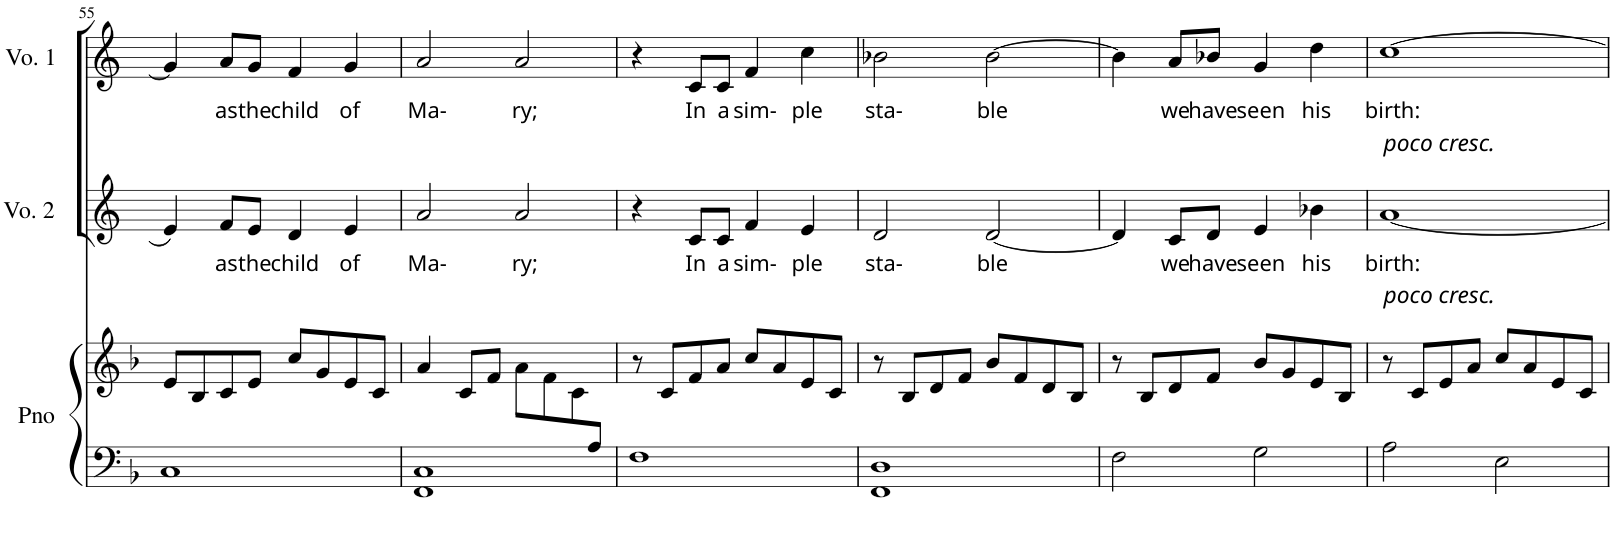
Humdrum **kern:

**kern	**kern	**kern	**text	**kern	**text
*part3	*part3	*part2	*part2	*part1	*part1
*staff4	*staff3	*staff2	*staff2	*staff1	*staff1
*I"Piano or Harp	*	*I"Voz 2	*	*I"Voz 1	*
*I'Pno	*	*I'Vo. 2	*	*I'Vo. 1	*
!!LO:PB:g=z
*clefF4	*clefG2	*clefG2	*	*clefG2	*
*k[b-]	*k[b-]	*k[]	*	*k[]	*
*M2/2	*M2/2	*M2/2	*	*M2/2	*
*met(c|)	*met(c|)	*met(c|)	*	*met(c|)	*
=55	=55	=55	=55	=55	=55
1C	8e/L	4e/	.	4g/]	.
.	8B-/	.	.	.	.
!	!	!	!LO:LY:b	!	!LO:LY:b
.	8c/	8f/L	as	8a/L	as
!	!	!	!LO:LY:b	!	!LO:LY:b
.	8e/J	8e/J	the	8g/J	the
!	!	!	!LO:LY:b	!	!LO:LY:b
.	8cc/L	4d/	child	4f/	child
.	8g/	.	.	.	.
!	!	!	!LO:LY:b	!	!LO:LY:b
.	8e/	4e/	of	4g/	of
.	8c/J	.	.	.	.
=56	=56	=56	=56	=56	=56
*^	*	*	*	*	*
!	!	!	!	!LO:LY:b	!	!LO:LY:b
2..ryy	1FF 1C	4a/	2a/	Ma-	2a/	Ma-
.	.	8c/L	.	.	.	.
.	.	8f/J	.	.	.	.
!	!	!	!	!LO:LY:b	!	!LO:LY:b
.	.	8a\L	2a/	ry;	2a/	ry;
.	.	8f\	.	.	.	.
.	.	8c\	.	.	.	.
8A/J	.	8ryy	.	.	.	.
*v	*v	*	*	*	*	*
=57	=57	=57	=57	=57	=57
*	*	*^	*	*	*
1F	8r	4r	4ryy	.	4r	.
.	8c/L	.	.	.	.	.
!	!	!	!	!LO:LY:b	!	!LO:LY:b
.	8f/	8c/L	2.ryy	In	8c/L	In
!	!	!	!	!LO:LY:b	!	!LO:LY:b
.	8a/J	8c/J	.	a	8c/J	a
!	!	!	!	!LO:LY:b	!	!LO:LY:b
.	8cc/L	4f/	.	sim-	4f/	sim-
.	8a/	.	.	.	.	.
!	!	!	!	!LO:LY:b	!	!LO:LY:b
.	8e/	4e/	.	ple	4cc\	ple
.	8c/J	.	.	.	.	.
*	*	*v	*v	*	*	*
=58	=58	=58	=58	=58	=58
!	!	!	!LO:LY:b	!	!LO:LY:b
1FF 1D	8r	2d/	sta-	2b-X\	sta-
.	8B-/L	.	.	.	.
.	8d/	.	.	.	.
.	8f/J	.	.	.	.
!	!	!	!LO:LY:b	!	!LO:LY:b
.	8b-/L	[2d/	ble	[2b-\	ble
.	8f/	.	.	.	.
.	8d/	.	.	.	.
.	8B-/J	.	.	.	.
=59	=59	=59	=59	=59	=59
2F\	8r	4d/]	.	4b-\]	.
.	8B-/L	.	.	.	.
!	!	!	!LO:LY:b	!	!LO:LY:b
.	8d/	8c/L	we	8a/L	we
!	!	!	!LO:LY:b	!	!LO:LY:b
.	8f/J	8d/J	have	8b-X/J	have
!	!	!	!LO:LY:b	!	!LO:LY:b
2G\	8b-/L	4e/	seen	4g/	seen
.	8g/	.	.	.	.
!	!	!	!LO:LY:b	!	!LO:LY:b
.	8e/	4b-X\	his	4dd\	his
.	8B-/J	.	.	.	.
=60	=60	=60	=60	=60	=60
!	!	!LO:TX:a:i:t=poco cresc.	!	!	!
!	!LO:TX:a:i:t=poco cresc.	!	!	!	!
!	!	!	!LO:LY:b	!	!LO:LY:b
2A\	8r	[1a	birth:	[1cc	birth:
.	8c/L	.	.	.	.
.	8e/	.	.	.	.
.	8a/J	.	.	.	.
2E\	8cc/L	.	.	.	.
.	8a/	.	.	.	.
.	8e/	.	.	.	.
.	8c/J	.	.	.	.
=	=	=	=	=	=
*-	*-	*-	*-	*-	*-
